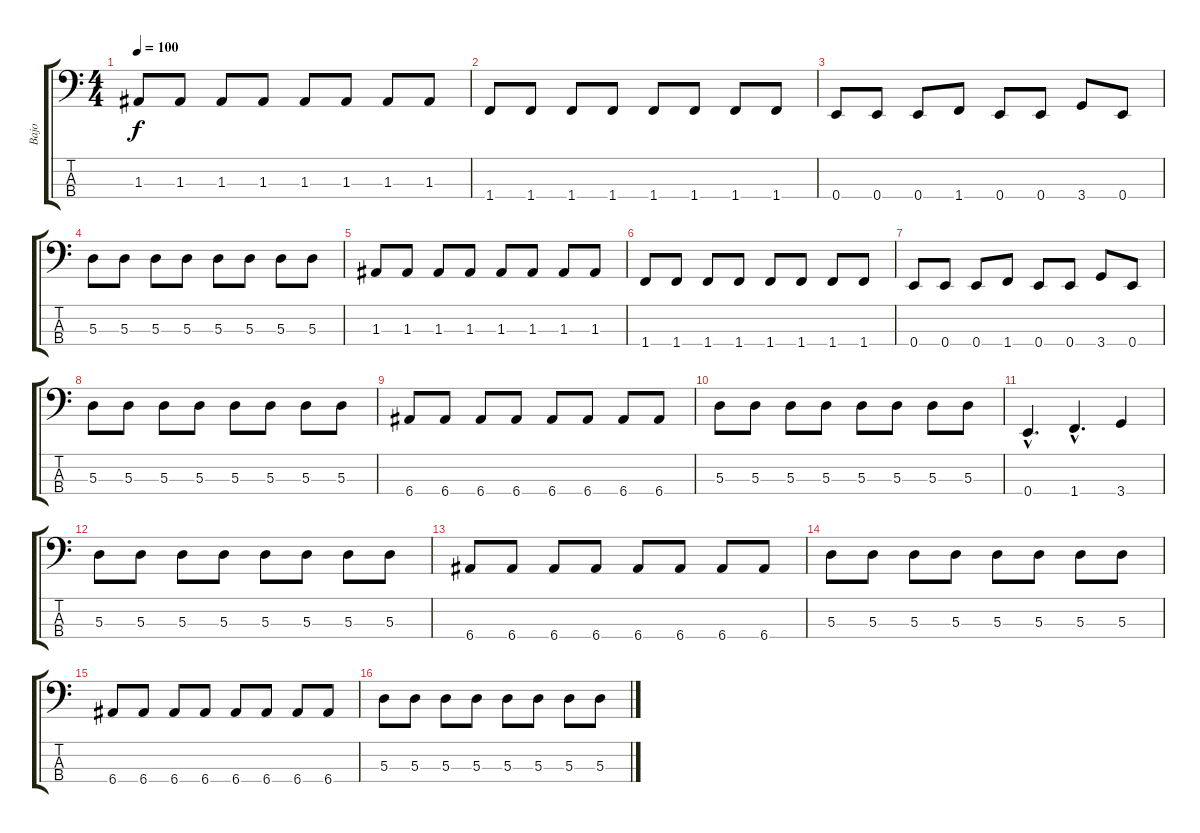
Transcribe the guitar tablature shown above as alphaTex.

\track ("Bajo" "Bajo") {instrument electricbassfinger}
\staff {score tabs}
\tuning (G2 D2 A1 E1) {hide}
\ts (4 4)
\tempo 100
\clef f4
\ks c
1.3.8{dy f} 1.3.8 1.3.8 1.3.8 1.3.8 1.3.8 1.3.8 1.3.8 |
1.4.8 1.4.8 1.4.8 1.4.8 1.4.8 1.4.8 1.4.8 1.4.8 |
0.4.8 0.4.8 0.4.8 1.4.8 0.4.8 0.4.8 3.4.8 0.4.8 |
5.3.8 5.3.8 5.3.8 5.3.8 5.3.8 5.3.8 5.3.8 5.3.8 |
1.3.8 1.3.8 1.3.8 1.3.8 1.3.8 1.3.8 1.3.8 1.3.8 |
1.4.8 1.4.8 1.4.8 1.4.8 1.4.8 1.4.8 1.4.8 1.4.8 |
0.4.8 0.4.8 0.4.8 1.4.8 0.4.8 0.4.8 3.4.8 0.4.8 |
5.3.8 5.3.8 5.3.8 5.3.8 5.3.8 5.3.8 5.3.8 5.3.8 |
6.4.8 6.4.8 6.4.8 6.4.8 6.4.8 6.4.8 6.4.8 6.4.8 |
5.3.8 5.3.8 5.3.8 5.3.8 5.3.8 5.3.8 5.3.8 5.3.8 |
0.4{hac}.4{d} 1.4{hac}.4{d} 3.4.4 |
5.3.8 5.3.8 5.3.8 5.3.8 5.3.8 5.3.8 5.3.8 5.3.8 |
6.4.8 6.4.8 6.4.8 6.4.8 6.4.8 6.4.8 6.4.8 6.4.8 |
5.3.8 5.3.8 5.3.8 5.3.8 5.3.8 5.3.8 5.3.8 5.3.8 |
6.4.8 6.4.8 6.4.8 6.4.8 6.4.8 6.4.8 6.4.8 6.4.8 |
5.3.8 5.3.8 5.3.8 5.3.8 5.3.8 5.3.8 5.3.8 5.3.8
